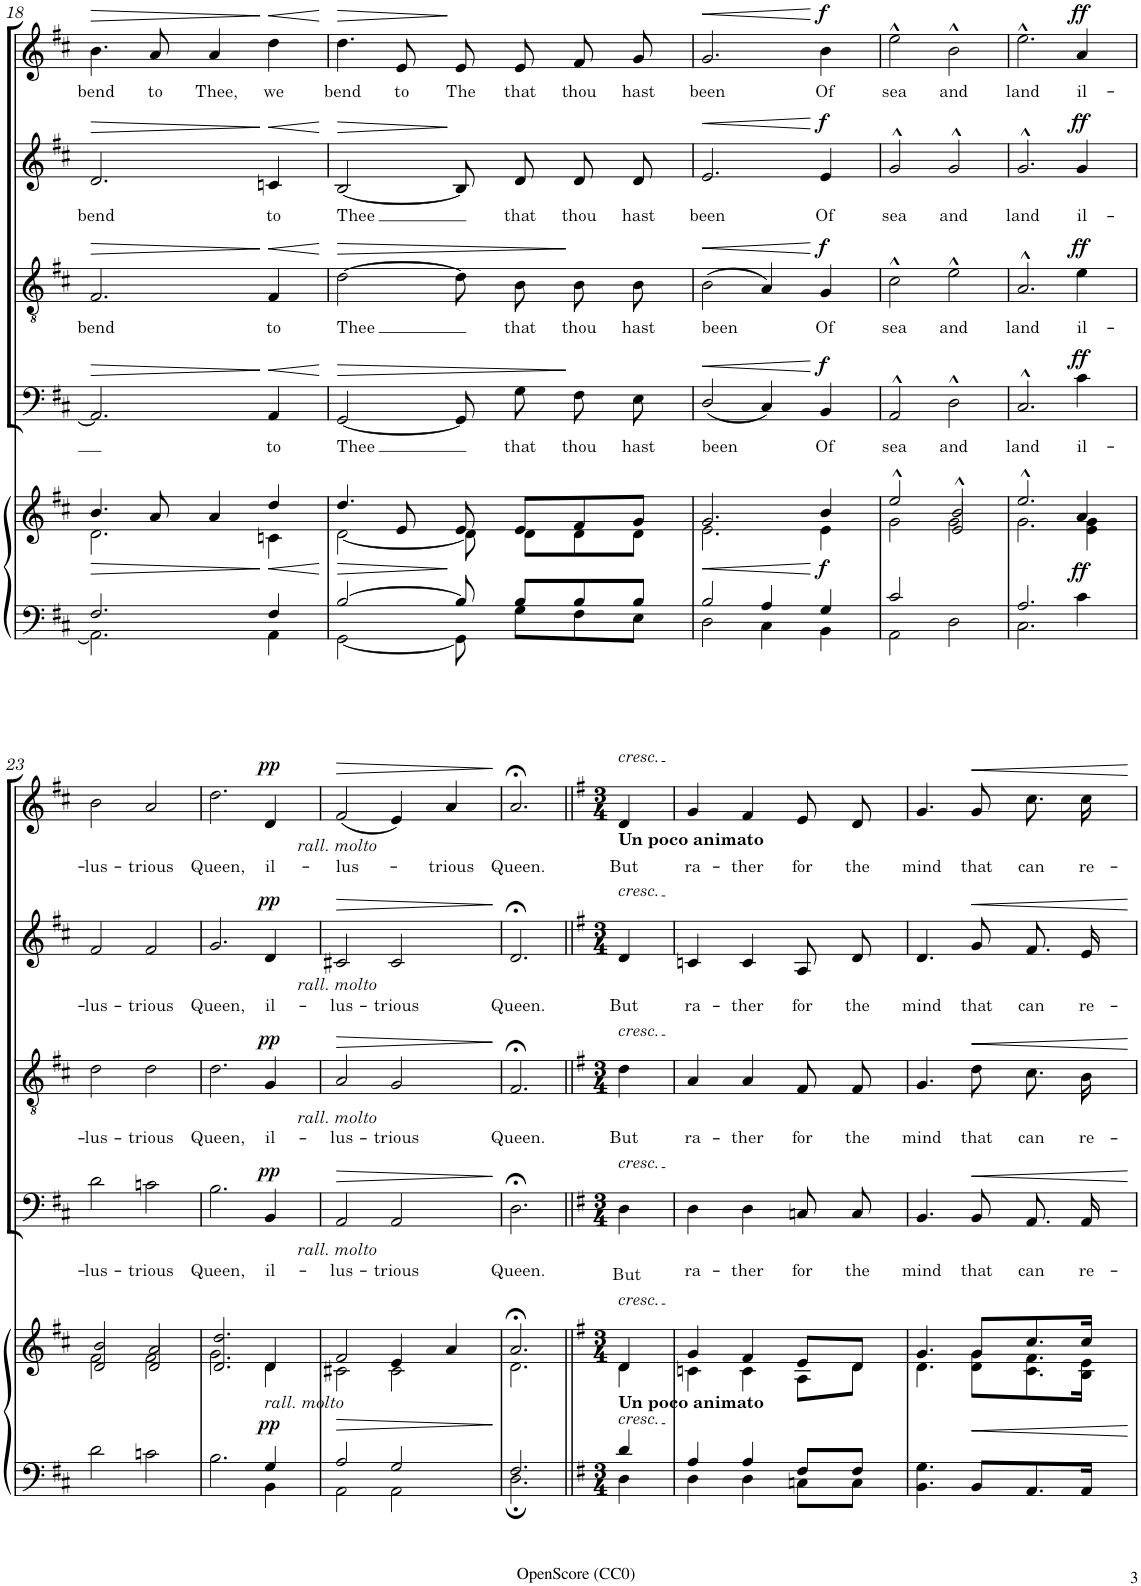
**kern	**kern	**dynam	**kern	**text	**dynam	**kern	**text	**dynam	**kern	**text	**dynam	**kern	**text	**dynam
*part5	*part5	*part5	*part4	*part4	*part4	*part3	*part3	*part3	*part2	*part2	*part2	*part1	*part1	*part1
*staff6	*staff5	*staff5/6	*staff4	*staff4	*staff4	*staff3	*staff3	*staff3	*staff2	*staff2	*staff2	*staff1	*staff1	*staff1
*I"Piano for practice only	*	*	*I"Bass	*	*	*I"Tenor	*	*	*I"Alto	*	*	*I"Soprano	*	*
*I'Pno	*	*	*	*	*	*	*	*	*	*	*	*	*	*
!!LO:PB:g=z
*clefF4	*clefG2	*	*clefF4	*	*	*clefGv2	*	*	*clefG2	*	*	*clefG2	*	*
*k[f#c#]	*k[f#c#]	*	*k[f#c#]	*	*	*k[f#c#]	*	*	*k[f#c#]	*	*	*k[f#c#]	*	*
*M4/4	*M4/4	*	*M4/4	*	*	*M4/4	*	*	*M4/4	*	*	*M4/4	*	*
=18	=18	=18	=18	=18	=18	=18	=18	=18	=18	=18	=18	=18	=18	=18
*^	*^	*	*	*	*	*	*	*	*	*	*	*	*	*
!	!	!	!	!	!	!	!LO:HP:b	!	!LO:LY:b	!LO:HP:b	!	!LO:LY:b	!LO:HP:b	!	!LO:LY:b	!LO:HP:b
2.F#/	2.AA\]	4.b/	2.d\	.	2.AA/]	.	>	2.F#/	bend	>	2.d/	bend	>	4.b\	bend	>
!	!	!	!	!	!	!	!	!	!	!	!	!	!	!	!LO:LY:b	!
.	.	8a/	.	.	.	.	.	.	.	.	.	.	.	8a/	to	.
!	!	!	!	!	!	!	!	!	!	!	!	!	!	!	!LO:LY:b	!
.	.	4a/	.	.	.	.	.	.	.	.	.	.	.	4a/	Thee,	.
!	!	!	!	!	!	!LO:LY:b	!LO:HP:n=1:b	!	!LO:LY:b	!LO:HP:n=1:b	!	!LO:LY:b	!LO:HP:n=1:b	!	!LO:LY:b	!LO:HP:n=1:b
4F#/	4AA\	4dd/	4cn\	.	4AA/	to	] <	4F#/	to	] <	4cn/	to	] <	4dd\	we	] <
*v	*v	*	*	*	*	*	*	*	*	*	*	*	*	*	*	*
*	*v	*v	*	*	*	*	*	*	*	*	*	*	*	*	*
.	.	.	.	.	[	.	.	[	.	.	[	.	.	[
=19	=19	=19	=19	=19	=19	=19	=19	=19	=19	=19	=19	=19	=19	=19
*^	*^	*	*	*	*	*	*	*	*	*	*	*	*	*
!	!	!	!	!	!	!LO:LY:b	!LO:HP:b	!	!LO:LY:b	!LO:HP:b	!	!LO:LY:b	!LO:HP:b	!	!LO:LY:b	!LO:HP:b
[2B/	[2GG\	4.dd/	[2d\	.	[2GG/	Thee	>	[2d\	Thee	>	[2B/	Thee	>	4.dd\	bend	>
!	!	!	!	!	!	!	!	!	!	!	!	!	!	!	!LO:LY:b	!
.	.	8e/	.	.	.	.	.	.	.	.	.	.	.	8e/	to	.
!	!	!	!	!	!	!	!	!	!	!	!	!	!	!	!LO:LY:b	!
8B/]	8GG\]	8e/	8d\]	.	8GG/L]	.	.	8d\L]	.	.	8B/L]	.	]	8e/L	The	]
!	!	!	!	!	!	!LO:LY:b	!	!	!LO:LY:b	!	!	!LO:LY:b	!	!	!LO:LY:b	!
8B/L	8G\L	8e/L	8d\L	.	8G/J	that	.	8B\J	that	.	8d/J	that	.	8e/J	that	.
!	!	!	!	!	!	!LO:LY:b	!	!	!LO:LY:b	!	!	!LO:LY:b	!	!	!LO:LY:b	!
8B/	8F#\	8f#/	8d\	.	8F#\L	thou	]	8B\L	thou	]	8d/L	thou	.	8f#/L	thou	.
!	!	!	!	!	!	!LO:LY:b	!	!	!LO:LY:b	!	!	!LO:LY:b	!	!	!LO:LY:b	!
8B/J	8E\J	8g/J	8d\J	.	8E\J	hast	.	8B\J	hast	.	8d/J	hast	.	8g/J	hast	.
=20	=20	=20	=20	=20	=20	=20	=20	=20	=20	=20	=20	=20	=20	=20	=20	=20
!	!	!	!	!	!	!LO:LY:b	!LO:HP:b	!	!LO:LY:b	!LO:HP:b	!	!LO:LY:b	!LO:HP:b	!	!LO:LY:b	!LO:HP:b
2B/	2D\	2.g/	2.e\	.	(2D/	been	<	(2B\	been	<	2.e/	been	<	2.g/	been	<
4A/	4C#\	.	.	.	4C#/)	.	.	4A/)	.	.	.	.	.	.	.	.
!	!	!	!	!LO:DY:a=2	!	!LO:LY:b	!LO:DY:n=1:a	!	!LO:LY:b	!LO:DY:n=1:a	!	!LO:LY:b	!LO:DY:n=1:a	!	!LO:LY:b	!LO:DY:n=1:a
4G/	4BB\	4b/	4e\	f	4BB/	Of	[ f	4G/	Of	[ f	4e/	Of	[ f	4b\	Of	[ f
=21	=21	=21	=21	=21	=21	=21	=21	=21	=21	=21	=21	=21	=21	=21	=21	=21
*	*	*	*^	*	*	*	*	*	*	*	*	*	*	*	*	*
!	!	!	!	!	!	!	!LO:LY:b	!	!	!LO:LY:b	!	!	!LO:LY:b	!	!	!LO:LY:b	!
2c#/	2AA\	2ee^^/	2g\	2ryy	.	2AA^^/	sea	.	2c#^^\	sea	.	2g^^/	sea	.	2ee^^\	sea	.
!	!	!	!	!	!	!	!LO:LY:b	!	!	!LO:LY:b	!	!	!LO:LY:b	!	!	!LO:LY:b	!
2ryy	2D\	2b^^/	2g\	2e/	.	2D^^\	and	.	2e^^\	and	.	2g^^/	and	.	2b^^\	and	.
=22	=22	=22	=22	=22	=22	=22	=22	=22	=22	=22	=22	=22	=22	=22	=22	=22	=22
!	!	!	!	!	!	!	!LO:LY:b	!	!	!LO:LY:b	!	!	!LO:LY:b	!	!	!LO:LY:b	!
*	*	*	*v	*v	*	*	*	*	*	*	*	*	*	*	*	*	*
2.A/	2.C#\	2.ee^^/	2.g\	.	2.C#^^/	land	.	2.A^^/	land	.	2.g^^/	land	.	2.ee^^\	land	.
!	!	!	!	!LO:DY:a=2	!	!LO:LY:b	!LO:DY:a	!	!LO:LY:b	!LO:DY:a	!	!LO:LY:b	!LO:DY:a	!	!LO:LY:b	!LO:DY:a
4c#\	4ryy	4a/	4e\ 4g\	ff	4c#\	il-	ff	4e\	il-	ff	4g/	il-	ff	4a/	il-	ff
!!LO:LB:g=z
=23	=23	=23	=23	=23	=23	=23	=23	=23	=23	=23	=23	=23	=23	=23	=23	=23
*	*	*	*^	*	*	*	*	*	*	*	*	*	*	*	*	*
!	!	!	!	!	!	!	!LO:LY:b	!	!	!LO:LY:b	!	!	!LO:LY:b	!	!	!LO:LY:b	!
*v	*v	*	*	*	*	*	*	*	*	*	*	*	*	*	*	*	*
2d\	2b/	2f#\	2d/	.	2d\	-lus-	.	2d\	-lus-	.	2f#/	-lus-	.	2b\	-lus-	.
!	!	!	!	!	!	!LO:LY:b	!	!	!LO:LY:b	!	!	!LO:LY:b	!	!	!LO:LY:b	!
2cn\	2a/	2f#\	2d/	.	2cn\	-trious	.	2d\	-trious	.	2f#/	-trious	.	2a/	-trious	.
=24	=24	=24	=24	=24	=24	=24	=24	=24	=24	=24	=24	=24	=24	=24	=24	=24
*^	*	*	*	*	*	*	*	*	*	*	*	*	*	*	*	*
!	!	!	!	!	!	!	!LO:LY:b	!	!	!LO:LY:b	!	!	!LO:LY:b	!	!	!LO:LY:b	!
2.ryy	2.B\	2.dd/	2.g\	2.d/	.	2.B\	Queen,	.	2.d\	Queen,	.	2.g/	Queen,	.	2.dd\	Queen,	.
!	!	!	!	!	!	!	!	!	!	!	!	!	!	!	!LO:TX:b:i:t=rall. molto	!	!
!	!	!	!	!	!	!	!	!	!	!	!	!LO:TX:b:i:t=rall. molto	!	!	!	!	!
!	!	!	!	!	!	!	!	!	!LO:TX:b:i:t=rall. molto	!	!	!	!	!	!	!	!
!	!	!	!	!	!	!LO:TX:b:i:t=rall. molto	!	!	!	!	!	!	!	!	!	!	!
!	!	!LO:TX:b:i:t=rall. molto	!	!	!	!	!	!	!	!	!	!	!	!	!	!	!
!	!	!	!	!	!LO:DY:a=2	!	!LO:LY:b	!LO:DY:a	!	!LO:LY:b	!LO:DY:a	!	!LO:LY:b	!LO:DY:a	!	!LO:LY:b	!LO:DY:a
4G/	4BB\	4d/	4d\	4ryy	pp	4BB/	il-	pp	4G/	il-	pp	4d/	il-	pp	4d/	il-	pp
=25	=25	=25	=25	=25	=25	=25	=25	=25	=25	=25	=25	=25	=25	=25	=25	=25	=25
!	!	!	!	!	!	!	!LO:LY:b	!LO:HP:b	!	!LO:LY:b	!LO:HP:b	!	!LO:LY:b	!LO:HP:b	!	!LO:LY:b	!LO:HP:b
*	*	*	*v	*v	*	*	*	*	*	*	*	*	*	*	*	*	*
2A/	2AA\	2f#/	2c#X\	.	2AA/	-lus-	>	2A/	-lus-	>	2c#X/	-lus-	>	(2f#/	-lus-	>
!	!	!	!	!	!	!LO:LY:b	!	!	!LO:LY:b	!	!	!LO:LY:b	!	!	!	!
2G/	2AA\	4e/	2c#\	.	2AA/	-trious	.	2G/	-trious	.	2c#/	-trious	.	4e/)	.	.
!	!	!	!	!	!	!	!	!	!	!	!	!	!	!	!LO:LY:b	!
.	.	4a/	.	.	.	.	.	.	.	.	.	.	.	4a/	-trious	.
*v	*v	*	*	*	*	*	*	*	*	*	*	*	*	*	*	*
*	*v	*v	*	*	*	*	*	*	*	*	*	*	*	*	*
.	.	.	.	.	]	.	.	]	.	.	]	.	.	]
=26	=26	=26	=26	=26	=26	=26	=26	=26	=26	=26	=26	=26	=26	=26
*^	*^	*	*	*	*	*	*	*	*	*	*	*	*	*
!	!	!	!	!	!	!LO:LY:b	!	!	!LO:LY:b	!	!	!LO:LY:b	!	!	!LO:LY:b	!
2.F#;/	2.D\	2.a;</	2.d\	.	2.D;<\	Queen.	.	2.F#;</	Queen.	.	2.d;</	Queen.	.	2.a;</	Queen.	.
=26X1||	=26X1||	=26X1||	=26X1||	=26X1||	=26X1||	=26X1||	=26X1||	=26X1||	=26X1||	=26X1||	=26X1||	=26X1||	=26X1||	=26X1||	=26X1||	=26X1||
*k[f#]	*	*k[f#]	*	*	*k[f#]	*	*	*k[f#]	*	*	*k[f#]	*	*	*k[f#]	*	*
*M3/4	*	*M3/4	*	*	*M3/4	*	*	*M3/4	*	*	*M3/4	*	*	*M3/4	*	*
!	!	!	!	!	!	!	!	!	!	!	!	!	!	!LO:TX:b:B:t=Un poco animato	!	!
!	!	!	!	!	!	!	!	!	!	!	!	!	!	!LO:TX:a:i:t=cresc.	!	!
!	!	!	!	!	!	!	!	!	!	!	!LO:TX:a:i:t=cresc.	!	!	!	!	!
!	!	!	!	!	!	!	!	!LO:TX:a:i:t=cresc.	!	!	!	!	!	!	!	!
!	!	!	!	!	!LO:TX:a:i:t=cresc.	!	!	!	!	!	!	!	!	!	!	!
!	!	!LO:TX:b:B:t=Un poco animato	!	!	!	!	!	!	!	!	!	!	!	!	!	!
!	!	!LO:TX:a:i:t=cresc.	!	!	!	!	!	!	!	!	!	!	!	!	!	!
!LO:TX:a:i:t=cresc.	!	!	!	!	!	!	!	!	!	!	!	!	!	!	!	!
!	!	!	!	!	!	!LO:LY:b	!	!	!LO:LY:b	!	!	!LO:LY:b	!	!	!LO:LY:b	!
4d/	4D\	4d/	4d\	.	4D\	But	.	4d\	But	.	4d/	But	.	4d/	But	.
=27	=27	=27	=27	=27	=27	=27	=27	=27	=27	=27	=27	=27	=27	=27	=27	=27
!	!	!	!	!	!	!LO:LY:b	!	!	!LO:LY:b	!	!	!LO:LY:b	!	!	!LO:LY:b	!
4A/	4D\	4g/	4cn\	.	4D\	ra-	.	4A/	ra-	.	4cn/	ra-	.	4g/	ra-	.
!	!	!	!	!	!	!LO:LY:b	!	!	!LO:LY:b	!	!	!LO:LY:b	!	!	!LO:LY:b	!
4A/	4D\	4f#/	4c\	.	4D\	-ther	.	4A/	-ther	.	4c/	-ther	.	4f#/	-ther	.
!	!	!	!	!	!	!LO:LY:b	!	!	!LO:LY:b	!	!	!LO:LY:b	!	!	!LO:LY:b	!
8F#/L	8Cn\L	8e/L	8A\L	.	8Cn/L	for	.	8F#/L	for	.	8A/L	for	.	8e/L	for	.
!	!	!	!	!	!	!LO:LY:b	!	!	!LO:LY:b	!	!	!LO:LY:b	!	!	!LO:LY:b	!
8F#/J	8C\J	8d/J	8d\J	.	8C/J	the	.	8F#/J	the	.	8d/J	the	.	8d/J	the	.
=28	=28	=28	=28	=28	=28	=28	=28	=28	=28	=28	=28	=28	=28	=28	=28	=28
!	!	!	!	!	!	!LO:LY:b	!	!	!LO:LY:b	!	!	!LO:LY:b	!	!	!LO:LY:b	!
*v	*v	*	*	*	*	*	*	*	*	*	*	*	*	*	*	*
4.BB\ 4.G\	4.g/	4.d\	.	4.BB/	mind	.	4.G/	mind	.	4.d/	mind	.	4.g/	mind	.
!	!	!	!	!	!LO:LY:b	!LO:HP:b	!	!LO:LY:b	!LO:HP:b	!	!LO:LY:b	!LO:HP:b	!	!LO:LY:b	!LO:HP:b
8BB/L	8g/L	8d\ 8g\L	.	8BB/	that	<	8d\	that	<	8g/	that	<	8g/	that	<
!	!	!	!	!	!LO:LY:b	!	!	!LO:LY:b	!	!	!LO:LY:b	!	!	!LO:LY:b	!
8.AA/	8.cc/	8.c\ 8.f#\	.	8.AA/L	can	.	8.c\L	can	.	8.f#/L	can	.	8.cc\L	can	.
!	!	!	!	!	!LO:LY:b	!	!	!LO:LY:b	!	!	!LO:LY:b	!	!	!LO:LY:b	!
16AA/Jk	16cc/Jk	16B\ 16e\Jk	.	16AA/Jk	re-	.	16B\Jk	re-	.	16e/Jk	re-	.	16cc\Jk	re-	.
*	*v	*v	*	*	*	*	*	*	*	*	*	*	*	*	*
.	.	.	.	.	[	.	.	[	.	.	[	.	.	[
=	=	=	=	=	=	=	=	=	=	=	=	=	=	=
*-	*-	*-	*-	*-	*-	*-	*-	*-	*-	*-	*-	*-	*-	*-
